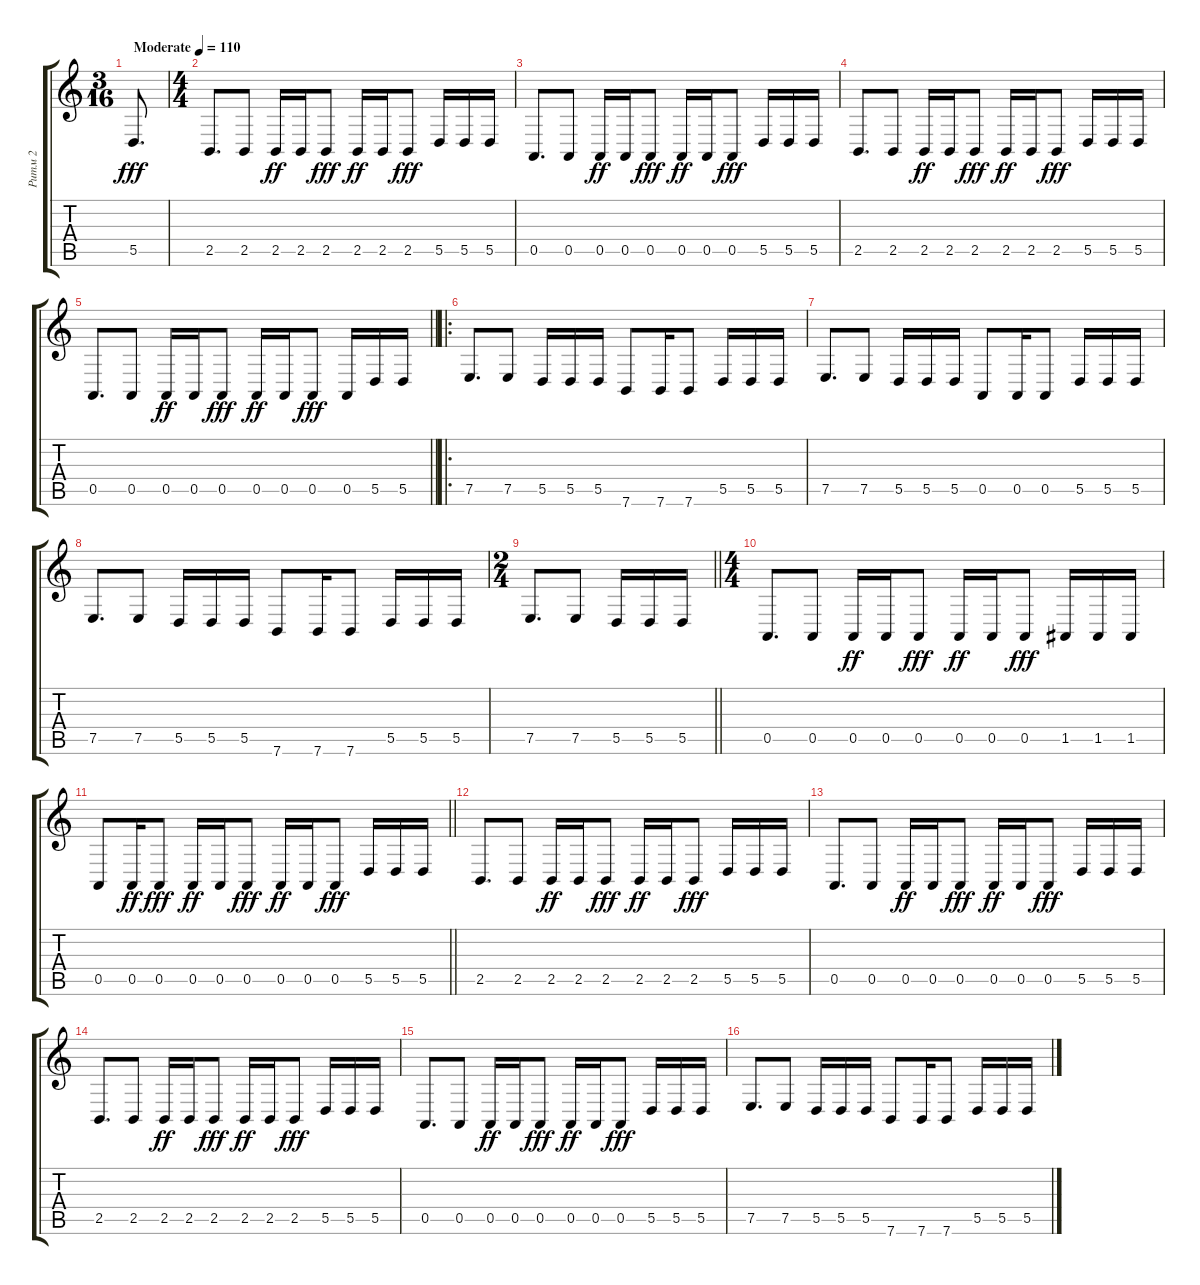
\track ("Ритм 2" "Ритм 2") {instrument lead1square}
\staff {score tabs}
\tuning (E4 B3 G3 D3 A2 E2) {hide}
\ts (3 16)
\tempo (110 "Moderate")
\clef g2
\ks c
5.5.8{d dy fff instrument lead1square} |
\ts (4 4)
2.5.8{d} 2.5.8 2.5.16{dy ff} 2.5.16 2.5.8{dy fff} 2.5.16{dy ff} 2.5.16 2.5.8{dy fff} 5.5.16 5.5.16 5.5.16 |
0.5.8{d} 0.5.8 0.5.16{dy ff} 0.5.16 0.5.8{dy fff} 0.5.16{dy ff} 0.5.16 0.5.8{dy fff} 5.5.16 5.5.16 5.5.16 |
2.5.8{d} 2.5.8 2.5.16{dy ff} 2.5.16 2.5.8{dy fff} 2.5.16{dy ff} 2.5.16 2.5.8{dy fff} 5.5.16 5.5.16 5.5.16 |
\barLineRight lightlight
0.5.8{d} 0.5.8 0.5.16{dy ff} 0.5.16 0.5.8{dy fff} 0.5.16{dy ff} 0.5.16 0.5.8{dy fff} 0.5.16 5.5.16 5.5.16 |
\ro
7.5.8{d} 7.5.8 5.5.16 5.5.16 5.5.16 7.6.8 7.6.16 7.6.8 5.5.16 5.5.16 5.5.16 |
7.5.8{d} 7.5.8 5.5.16 5.5.16 5.5.16 0.5.8 0.5.16 0.5.8 5.5.16 5.5.16 5.5.16 |
7.5.8{d} 7.5.8 5.5.16 5.5.16 5.5.16 7.6.8 7.6.16 7.6.8 5.5.16 5.5.16 5.5.16 |
\ts (2 4)
\barLineRight lightlight
7.5.8{d} 7.5.8 5.5.16 5.5.16 5.5.16 |
\ts (4 4)
\section ("" "")
0.5.8{d} 0.5.8 0.5.16{dy ff} 0.5.16 0.5.8{dy fff} 0.5.16{dy ff} 0.5.16 0.5.8{dy fff} 1.5.16 1.5.16 1.5.16 |
\barLineRight lightlight
0.5.8 0.5.16{dy ff} 0.5.8{dy fff} 0.5.16{dy ff} 0.5.16 0.5.8{dy fff} 0.5.16{dy ff} 0.5.16 0.5.8{dy fff} 5.5.16 5.5.16 5.5.16 |
\section ("" "")
2.5.8{d} 2.5.8 2.5.16{dy ff} 2.5.16 2.5.8{dy fff} 2.5.16{dy ff} 2.5.16 2.5.8{dy fff} 5.5.16 5.5.16 5.5.16 |
0.5.8{d} 0.5.8 0.5.16{dy ff} 0.5.16 0.5.8{dy fff} 0.5.16{dy ff} 0.5.16 0.5.8{dy fff} 5.5.16 5.5.16 5.5.16 |
2.5.8{d} 2.5.8 2.5.16{dy ff} 2.5.16 2.5.8{dy fff} 2.5.16{dy ff} 2.5.16 2.5.8{dy fff} 5.5.16 5.5.16 5.5.16 |
0.5.8{d} 0.5.8 0.5.16{dy ff} 0.5.16 0.5.8{dy fff} 0.5.16{dy ff} 0.5.16 0.5.8{dy fff} 5.5.16 5.5.16 5.5.16 |
7.5.8{d} 7.5.8 5.5.16 5.5.16 5.5.16 7.6.8 7.6.16 7.6.8 5.5.16 5.5.16 5.5.16
